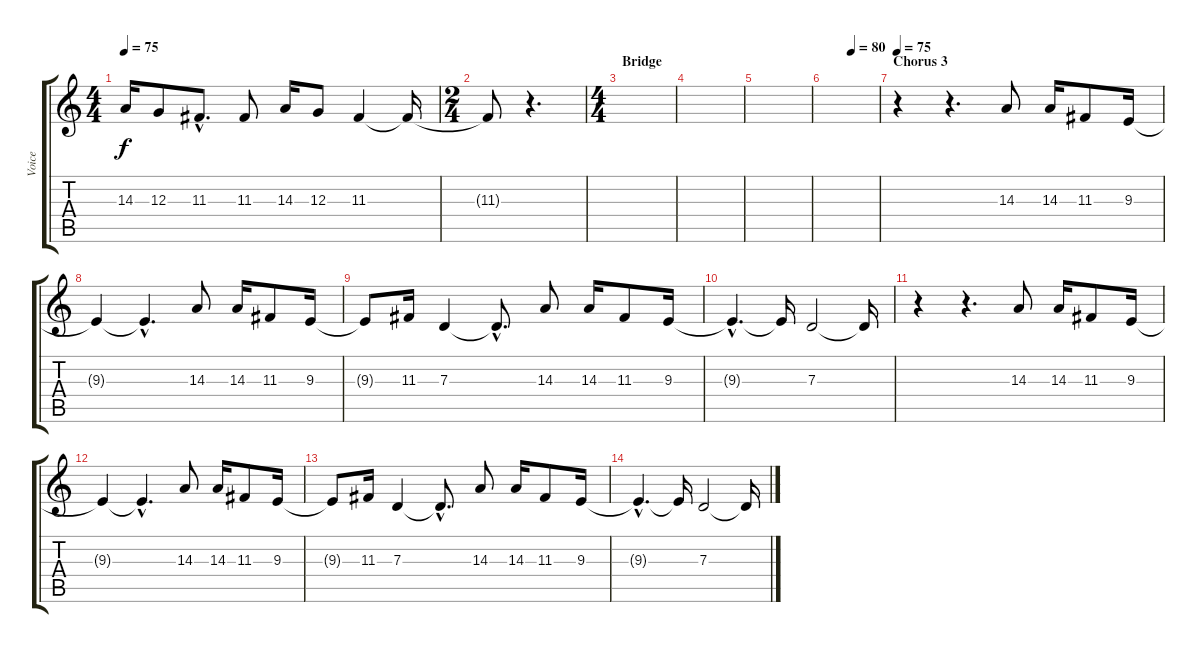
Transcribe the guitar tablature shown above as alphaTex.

\track ("Voice" "Voice") {instrument violin}
\staff {score tabs}
\tuning (E4 B3 G3 D3 A2 E2) {hide}
\ts (4 4)
\tempo 75
\clef g2
\ks c
14.3.16{dy f} 12.3.8 11.3{hac}.8{d} 11.3.8 14.3.16 12.3.8 11.3.4 11.3{t}.16 |
\ts (2 4)
11.3{t}.8 r.4{d} |
\ts (4 4)
\section ("" "Bridge")
|
|
|
\tempo (80 0.5)
|
\section ("" "Chorus 3")
\tempo 75
r.4 r.4{d} 14.3.8 14.3.16 11.3.8 9.3.16 |
9.3{t}.4 9.3{hac t}.4{d} 14.3.8 14.3.16 11.3.8 9.3.16 |
9.3{t}.8 11.3.16 7.3.4 7.3{hac t}.8{d} 14.3.8 14.3.16 11.3.8 9.3.16 |
9.3{hac t}.4{d} 9.3{t}.16 7.3.2 7.3{t}.16 |
r.4 r.4{d} 14.3.8 14.3.16 11.3.8 9.3.16 |
9.3{t}.4 9.3{hac t}.4{d} 14.3.8 14.3.16 11.3.8 9.3.16 |
9.3{t}.8 11.3.16 7.3.4 7.3{hac t}.8{d} 14.3.8 14.3.16 11.3.8 9.3.16 |
9.3{hac t}.4{d} 9.3{t}.16 7.3.2 7.3{t}.16
